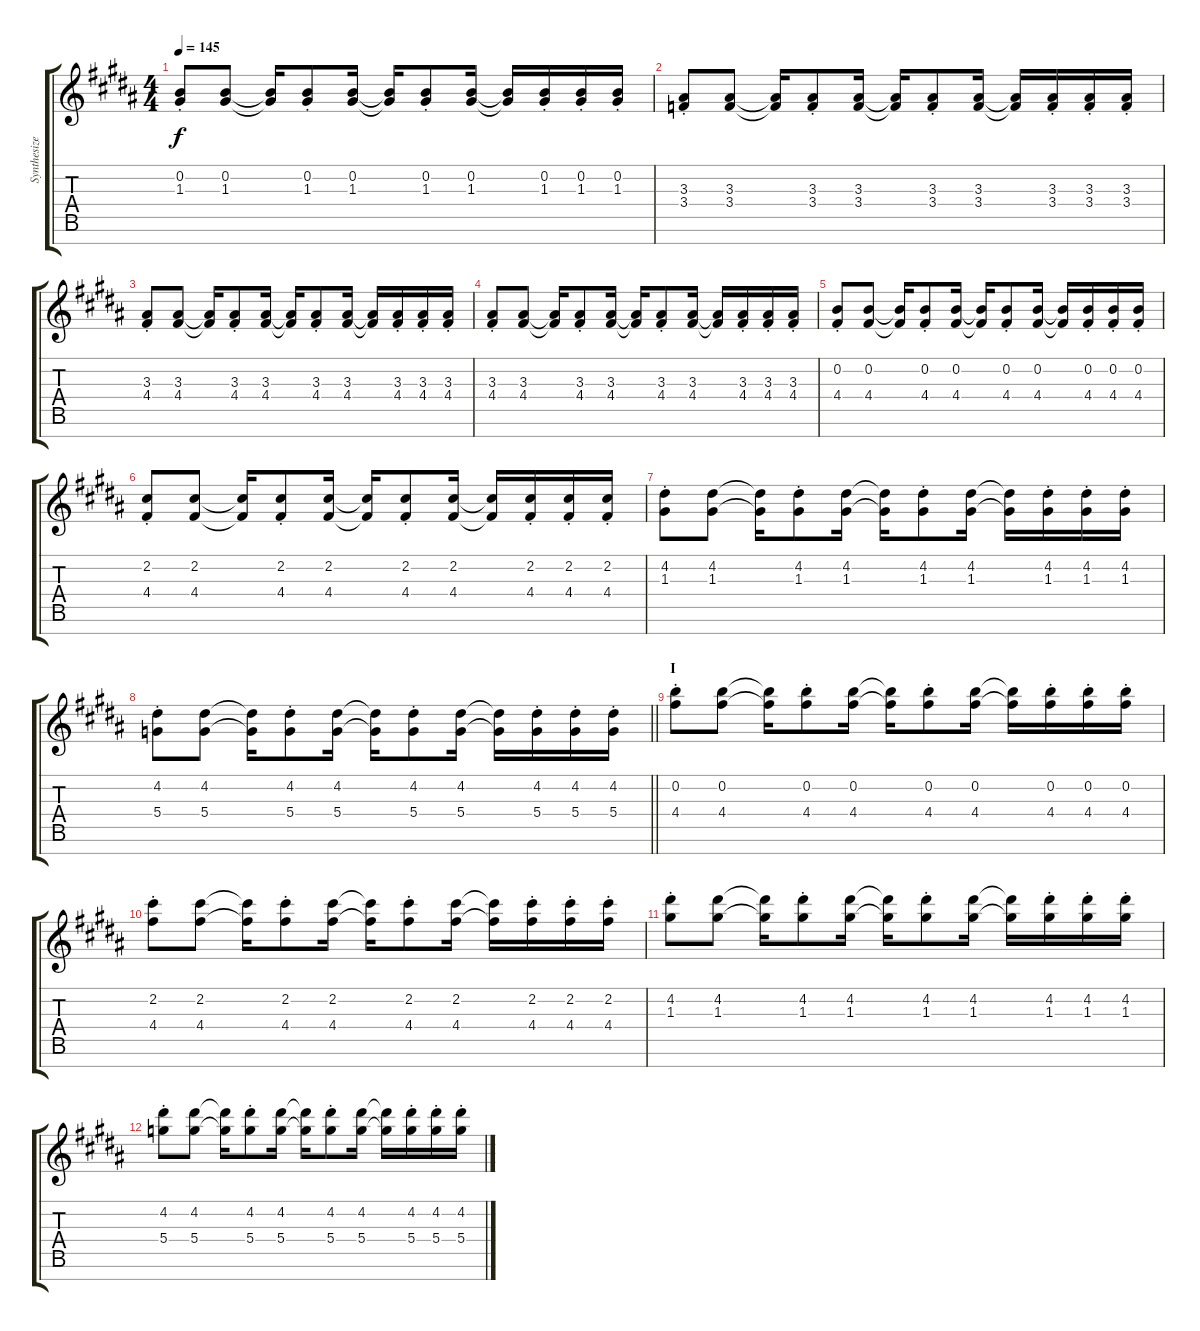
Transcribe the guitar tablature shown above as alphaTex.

\track ("Synthesizer I" "Synthesize") {instrument lead2sawtooth}
\staff {score tabs}
\tuning (E5 B4 G4 D4 A3 E3 B2) {hide}
\ts (4 4)
\tempo 145
\clef g2
\ks b
(0.2{st} 1.3{st}).8{dy f} (0.2 1.3).8 (0.2{t} 1.3{t}).16 (0.2{st} 1.3{st}).8 (0.2 1.3).16 (0.2{t} 1.3{t}).16 (0.2{st} 1.3{st}).8 (0.2 1.3).16 (0.2{t} 1.3{t}).16 (0.2{st} 1.3{st}).16 (0.2{st} 1.3{st}).16 (0.2{st} 1.3{st}).16 |
(3.3{st} 3.4{st}).8 (3.3 3.4).8 (3.3{t} 3.4{t}).16 (3.3{st} 3.4{st}).8 (3.3 3.4).16 (3.3{t} 3.4{t}).16 (3.3{st} 3.4{st}).8 (3.3 3.4).16 (3.3{t} 3.4{t}).16 (3.3{st} 3.4{st}).16 (3.3{st} 3.4{st}).16 (3.3{st} 3.4{st}).16 |
(3.3{st} 4.4{st}).8 (3.3 4.4).8 (3.3{t} 4.4{t}).16 (3.3{st} 4.4{st}).8 (3.3 4.4).16 (3.3{t} 4.4{t}).16 (3.3{st} 4.4{st}).8 (3.3 4.4).16 (3.3{t} 4.4{t}).16 (3.3{st} 4.4{st}).16 (3.3{st} 4.4{st}).16 (3.3{st} 4.4{st}).16 |
(3.3{st} 4.4{st}).8 (3.3 4.4).8 (3.3{t} 4.4{t}).16 (3.3{st} 4.4{st}).8 (3.3 4.4).16 (3.3{t} 4.4{t}).16 (3.3{st} 4.4{st}).8 (3.3 4.4).16 (3.3{t} 4.4{t}).16 (3.3{st} 4.4{st}).16 (3.3{st} 4.4{st}).16 (3.3{st} 4.4{st}).16 |
(0.2{st} 4.4{st}).8 (0.2 4.4).8 (0.2{t} 4.4{t}).16 (0.2{st} 4.4{st}).8 (0.2 4.4).16 (0.2{t} 4.4{t}).16 (0.2{st} 4.4{st}).8 (0.2 4.4).16 (0.2{t} 4.4{t}).16 (0.2{st} 4.4{st}).16 (0.2{st} 4.4{st}).16 (0.2{st} 4.4{st}).16 |
(2.2{st} 4.4{st}).8 (2.2 4.4).8 (2.2{t} 4.4{t}).16 (2.2{st} 4.4{st}).8 (2.2 4.4).16 (2.2{t} 4.4{t}).16 (2.2{st} 4.4{st}).8 (2.2 4.4).16 (2.2{t} 4.4{t}).16 (2.2{st} 4.4{st}).16 (2.2{st} 4.4{st}).16 (2.2{st} 4.4{st}).16 |
(4.2{st} 1.3{st}).8 (4.2 1.3).8 (4.2{t} 1.3{t}).16 (4.2{st} 1.3{st}).8 (4.2 1.3).16 (4.2{t} 1.3{t}).16 (4.2{st} 1.3{st}).8 (4.2 1.3).16 (4.2{t} 1.3{t}).16 (4.2{st} 1.3{st}).16 (4.2{st} 1.3{st}).16 (4.2{st} 1.3{st}).16 |
\barLineRight lightlight
(4.2{st} 5.4{st}).8 (4.2 5.4).8 (4.2{t} 5.4{t}).16 (4.2{st} 5.4{st}).8 (4.2 5.4).16 (4.2{t} 5.4{t}).16 (4.2{st} 5.4{st}).8 (4.2 5.4).16 (4.2{t} 5.4{t}).16 (4.2{st} 5.4{st}).16 (4.2{st} 5.4{st}).16 (4.2{st} 5.4{st}).16 |
\section ("" "I")
(0.2{st} 4.4{st}).8{ot 8vb} (0.2 4.4).8{ot 8vb} (0.2{t} 4.4{t}).16{ot 8vb} (0.2{st} 4.4{st}).8{ot 8vb} (0.2 4.4).16{ot 8vb} (0.2{t} 4.4{t}).16{ot 8vb} (0.2{st} 4.4{st}).8{ot 8vb} (0.2 4.4).16{ot 8vb} (0.2{t} 4.4{t}).16{ot 8vb} (0.2{st} 4.4{st}).16{ot 8vb} (0.2{st} 4.4{st}).16{ot 8vb} (0.2{st} 4.4{st}).16{ot 8vb} |
(2.2{st} 4.4{st}).8{ot 8vb} (2.2 4.4).8{ot 8vb} (2.2{t} 4.4{t}).16{ot 8vb} (2.2{st} 4.4{st}).8{ot 8vb} (2.2 4.4).16{ot 8vb} (2.2{t} 4.4{t}).16{ot 8vb} (2.2{st} 4.4{st}).8{ot 8vb} (2.2 4.4).16{ot 8vb} (2.2{t} 4.4{t}).16{ot 8vb} (2.2{st} 4.4{st}).16{ot 8vb} (2.2{st} 4.4{st}).16{ot 8vb} (2.2{st} 4.4{st}).16{ot 8vb} |
(4.2{st} 1.3{st}).8{ot 8vb} (4.2 1.3).8{ot 8vb} (4.2{t} 1.3{t}).16{ot 8vb} (4.2{st} 1.3{st}).8{ot 8vb} (4.2 1.3).16{ot 8vb} (4.2{t} 1.3{t}).16{ot 8vb} (4.2{st} 1.3{st}).8{ot 8vb} (4.2 1.3).16{ot 8vb} (4.2{t} 1.3{t}).16{ot 8vb} (4.2{st} 1.3{st}).16{ot 8vb} (4.2{st} 1.3{st}).16{ot 8vb} (4.2{st} 1.3{st}).16{ot 8vb} |
(4.2{st} 5.4{st}).8{ot 8vb} (4.2 5.4).8{ot 8vb} (4.2{t} 5.4{t}).16{ot 8vb} (4.2{st} 5.4{st}).8{ot 8vb} (4.2 5.4).16{ot 8vb} (4.2{t} 5.4{t}).16{ot 8vb} (4.2{st} 5.4{st}).8{ot 8vb} (4.2 5.4).16{ot 8vb} (4.2{t} 5.4{t}).16{ot 8vb} (4.2{st} 5.4{st}).16{ot 8vb} (4.2{st} 5.4{st}).16{ot 8vb} (4.2{st} 5.4{st}).16{ot 8vb}
